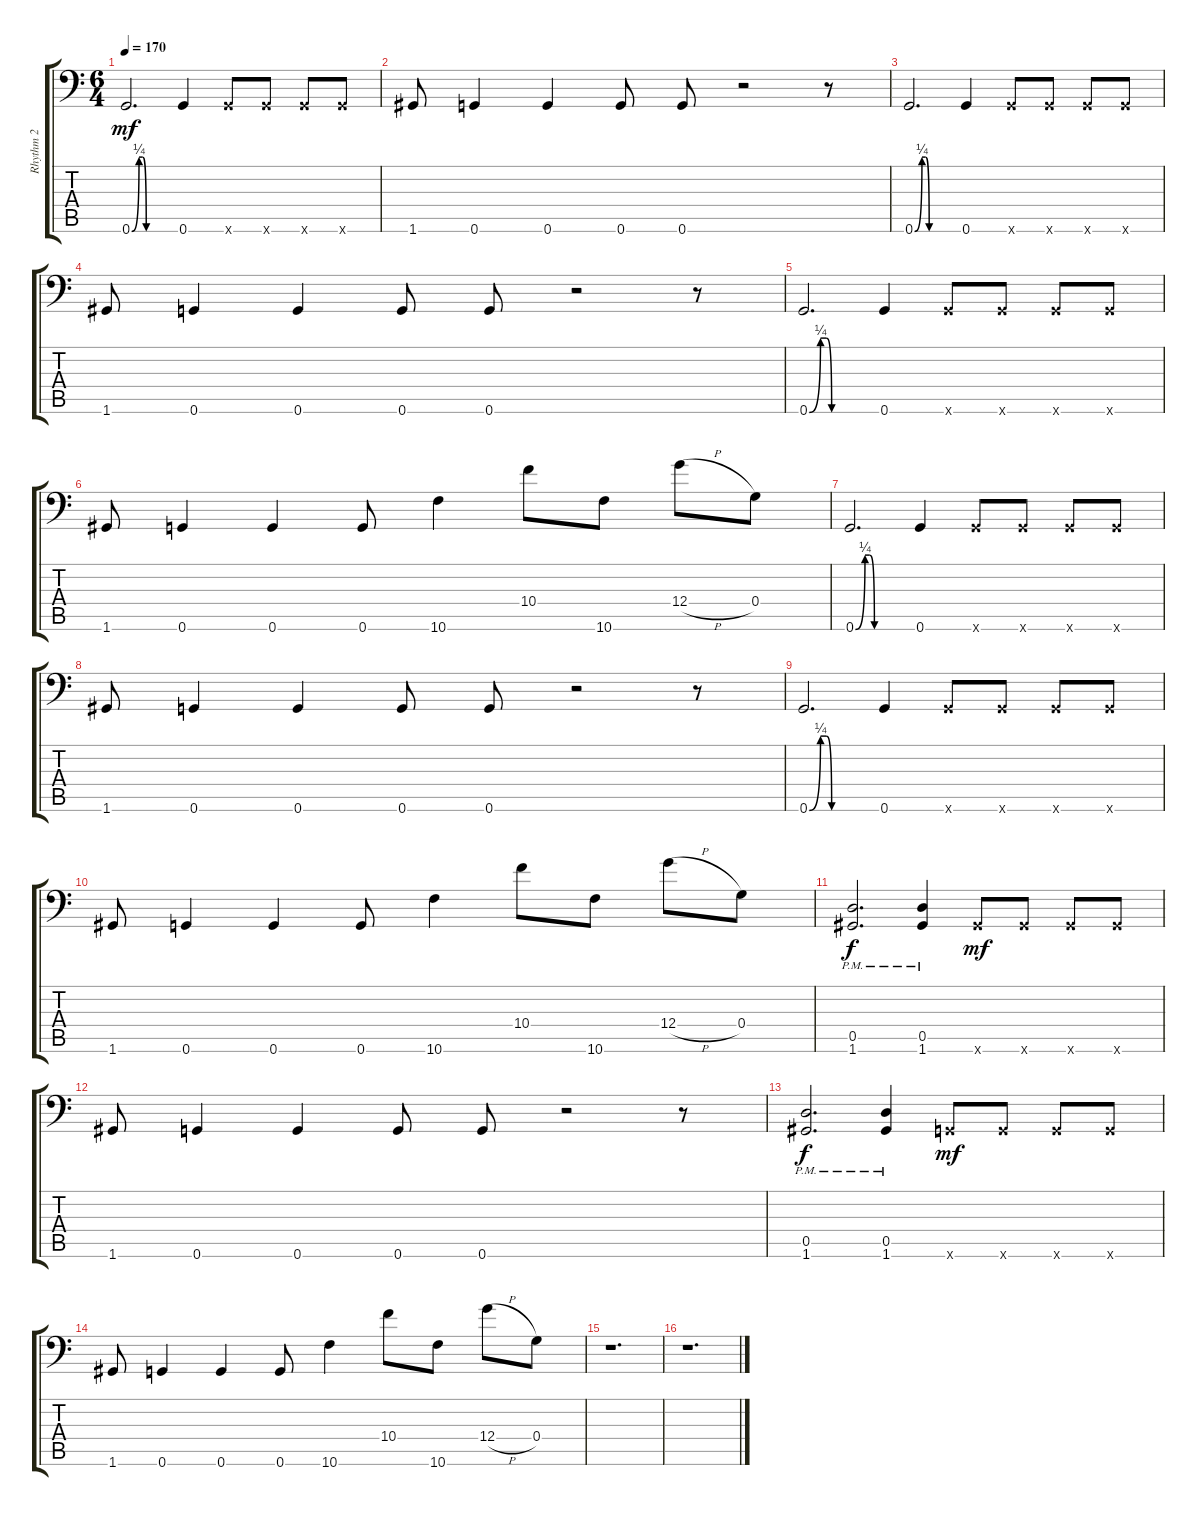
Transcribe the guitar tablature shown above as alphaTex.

\track ("Rhythm 2" "Rhythm 2") {instrument distortionguitar}
\staff {score tabs}
\tuning (A3 E3 C3 G2 D2 G1) {hide}
\ts (6 4)
\tempo 170
\clef f4
\ks c
0.6{be (custom 0 0 10 1 15 1 20 0 60 0)}.2{d dy mf} 0.6.4 0.6{x}.8 0.6{x}.8 0.6{x}.8 0.6{x}.8 |
1.6.8 0.6.4 0.6.4 0.6.8 0.6.8 r.2 r.8 |
0.6{be (custom 0 0 10 1 15 1 20 0 60 0)}.2{d} 0.6.4 0.6{x}.8 0.6{x}.8 0.6{x}.8 0.6{x}.8 |
1.6.8 0.6.4 0.6.4 0.6.8 0.6.8 r.2 r.8 |
0.6{be (custom 0 0 10 1 15 1 20 0 60 0)}.2{d} 0.6.4 0.6{x}.8 0.6{x}.8 0.6{x}.8 0.6{x}.8 |
1.6.8 0.6.4 0.6.4 0.6.8 10.6.4 10.4.8 10.6.8 12.4{h}.8 0.4.8 |
0.6{be (custom 0 0 10 1 15 1 20 0 60 0)}.2{d} 0.6.4 0.6{x}.8 0.6{x}.8 0.6{x}.8 0.6{x}.8 |
1.6.8 0.6.4 0.6.4 0.6.8 0.6.8 r.2 r.8 |
0.6{be (custom 0 0 10 1 15 1 20 0 60 0)}.2{d} 0.6.4 0.6{x}.8 0.6{x}.8 0.6{x}.8 0.6{x}.8 |
1.6.8 0.6.4 0.6.4 0.6.8 10.6.4 10.4.8 10.6.8 12.4{h}.8 0.4.8 |
(0.5{pm} 1.6{pm}).2{d dy f} (0.5{pm} 1.6{pm}).4 1.6{x}.8{dy mf} 1.6{x}.8 1.6{x}.8 1.6{x}.8 |
1.6.8 0.6.4 0.6.4 0.6.8 0.6.8 r.2 r.8 |
(0.5{pm} 1.6{pm}).2{d dy f} (0.5{pm} 1.6{pm}).4 0.6{x}.8{dy mf} 0.6{x}.8 0.6{x}.8 0.6{x}.8 |
1.6.8 0.6.4 0.6.4 0.6.8 10.6.4 10.4.8 10.6.8 12.4{h}.8 0.4.8 |
r.1{d} |
r.1{d}
